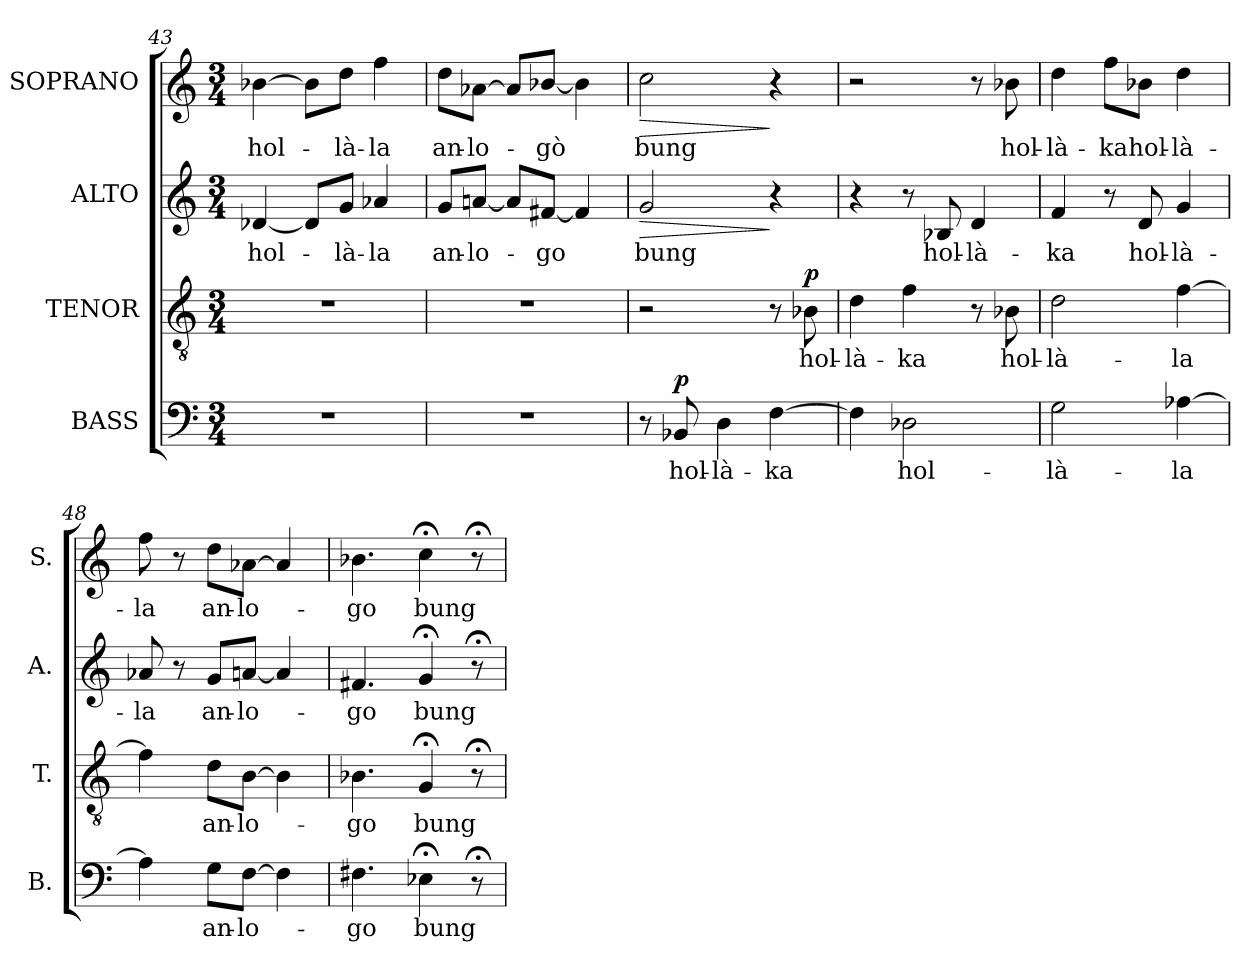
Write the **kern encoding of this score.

**kern	**text	**dynam	**kern	**text	**dynam	**kern	**text	**dynam	**kern	**text	**dynam
*part4	*part4	*part4	*part3	*part3	*part3	*part2	*part2	*part2	*part1	*part1	*part1
*staff4	*staff4	*staff4	*staff3	*staff3	*staff3	*staff2	*staff2	*staff2	*staff1	*staff1	*staff1
*I"BASS	*	*	*I"TENOR	*	*	*I"ALTO	*	*	*I"SOPRANO	*	*
*I'B.	*	*	*I'T.	*	*	*I'A.	*	*	*I'S.	*	*
*clefF4	*	*	*clefGv2	*	*	*clefG2	*	*	*clefG2	*	*
*	*	*	*ITrd7c12	*	*	*	*	*	*	*	*
*k[]	*	*	*k[]	*	*	*k[]	*	*	*k[]	*	*
*C:	*	*	*C:	*	*	*C:	*	*	*C:	*	*
*M3/4	*	*	*M3/4	*	*	*M3/4	*	*	*M3/4	*	*
=43	=43	=43	=43	=43	=43	=43	=43	=43	=43	=43	=43
!LO:N:vis=1	!	!	!LO:N:vis=1	!	!	!	!	!	!	!	!
!	!	!	!	!	!	!	!LO:LY:b:color=#000000	!	!	!	!
!	!	!	!	!	!	!	!	!	!	!LO:LY:b:color=#000000	!
2.r	.	.	2.r	.	.	[<4d-Xi/	hol-	.	[>4b-Xi\	hol-	.
.	.	.	.	.	.	8d-i/L]	.	.	8b-i\L]	.	.
!	!	!	!	!	!	!	!LO:LY:b:color=#000000	!	!	!	!
!	!	!	!	!	!	!	!	!	!	!LO:LY:b:color=#000000	!
.	.	.	.	.	.	8gi/J	-là-	.	8ddi\J	-là-	.
!	!	!	!	!	!	!	!LO:LY:b:color=#000000	!	!	!	!
!	!	!	!	!	!	!	!	!	!	!LO:LY:b:color=#000000	!
.	.	.	.	.	.	4a-Xi/	-la	.	4ffi\	-la	.
!!LO:LB:g=z
=44	=44	=44	=44	=44	=44	=44	=44	=44	=44	=44	=44
!LO:N:vis=1	!	!	!LO:N:vis=1	!	!	!	!	!	!	!	!
!	!	!	!	!	!	!	!LO:LY:b:color=#000000	!	!	!	!
!	!	!	!	!	!	!	!	!	!	!LO:LY:b:color=#000000	!
2.r	.	.	2.r	.	.	8gi/L	an-	.	8ddi\L	an-	.
!	!	!	!	!	!	!	!LO:LY:b:color=#000000	!	!	!	!
!	!	!	!	!	!	!	!	!	!	!LO:LY:b:color=#000000	!
.	.	.	.	.	.	[<8ani/J	-lo-	.	[>8a-Xi\J	-lo-	.
.	.	.	.	.	.	8ai/L]	.	.	8a-i/L]	.	.
!	!	!	!	!	!	!	!LO:LY:b:color=#000000	!	!	!	!
!	!	!	!	!	!	!	!	!	!	!LO:LY:b:color=#000000	!
.	.	.	.	.	.	[<8f#Xi/J	-go	.	[<8b-Xi/J	-gò	.
.	.	.	.	.	.	4f#i/]	.	.	4b-i\]	.	.
=45	=45	=45	=45	=45	=45	=45	=45	=45	=45	=45	=45
!	!	!	!	!	!	!	!LO:LY:b:color=#000000	!LO:HP:b	!	!	!
!	!	!	!	!	!	!	!	!	!	!LO:LY:b:color=#000000	!LO:HP:b
8r	.	.	2r	.	.	2gi/	bung	>	2cci\	bung	>
!	!LO:LY:b:color=#000000	!	!	!	!	!	!	!	!	!	!
8BB-Xi/	hol-	p	.	.	.	.	.	.	.	.	.
!	!LO:LY:b:color=#000000	!	!	!	!	!	!	!	!	!	!
4Di\	-là-	.	.	.	.	.	.	.	.	.	.
!	!LO:LY:b:color=#000000	!	!	!	!	!	!	!	!	!	!
[>4Fi\	-ka	.	8r	.	.	4r	.	]	4r	.	]
!	!	!	!	!LO:LY:b:color=#000000	!	!	!	!	!	!	!
.	.	.	8BB-Xi\	hol-	p	.	.	.	.	.	.
=46	=46	=46	=46	=46	=46	=46	=46	=46	=46	=46	=46
!	!	!	!	!LO:LY:b:color=#000000	!	!	!	!	!	!	!
4Fi\]	.	.	4Di\	-là-	.	4r	.	.	2r	.	.
!	!LO:LY:b:color=#000000	!	!	!	!	!	!	!	!	!	!
!	!	!	!	!LO:LY:b:color=#000000	!	!	!	!	!	!	!
2D-Xi\	hol-	.	4Fi\	-ka	.	8r	.	.	.	.	.
!	!	!	!	!	!	!	!LO:LY:b:color=#000000	!	!	!	!
.	.	.	.	.	.	8B-Xi/	hol-	.	.	.	.
!	!	!	!	!	!	!	!LO:LY:b:color=#000000	!	!	!	!
.	.	.	8r	.	.	4di/	-là-	.	8r	.	.
!	!	!	!	!LO:LY:b:color=#000000	!	!	!	!	!	!	!
!	!	!	!	!	!	!	!	!	!	!LO:LY:b:color=#000000	!
.	.	.	8BB-Xi\	hol-	.	.	.	.	8b-Xi\	hol-	.
=47	=47	=47	=47	=47	=47	=47	=47	=47	=47	=47	=47
!	!LO:LY:b:color=#000000	!	!	!	!	!	!	!	!	!	!
!	!	!	!	!LO:LY:b:color=#000000	!	!	!	!	!	!	!
!	!	!	!	!	!	!	!LO:LY:b:color=#000000	!	!	!	!
!	!	!	!	!	!	!	!	!	!	!LO:LY:b:color=#000000	!
2Gi\	-là-	.	2Di\	-là-	.	4fi/	-ka	.	4ddi\	-là-	.
!	!	!	!	!	!	!	!	!	!	!LO:LY:b:color=#000000	!
.	.	.	.	.	.	8r	.	.	8ffi\L	-ka	.
!	!	!	!	!	!	!	!LO:LY:b:color=#000000	!	!	!	!
!	!	!	!	!	!	!	!	!	!	!LO:LY:b:color=#000000	!
.	.	.	.	.	.	8di/	hol-	.	8b-Xi\J	hol-	.
!	!LO:LY:b:color=#000000	!	!	!	!	!	!	!	!	!	!
!	!	!	!	!LO:LY:b:color=#000000	!	!	!	!	!	!	!
!	!	!	!	!	!	!	!LO:LY:b:color=#000000	!	!	!	!
!	!	!	!	!	!	!	!	!	!	!LO:LY:b:color=#000000	!
[>4A-Xi\	-la	.	[>4Fi\	-la	.	4gi/	-là-	.	4ddi\	-là-	.
=48	=48	=48	=48	=48	=48	=48	=48	=48	=48	=48	=48
!	!	!	!	!	!	!	!LO:LY:b:color=#000000	!	!	!	!
!	!	!	!	!	!	!	!	!	!	!LO:LY:b:color=#000000	!
4A-i\]	.	.	4Fi\]	.	.	8a-Xi/	-la	.	8ffi\	-la	.
.	.	.	.	.	.	8r	.	.	8r	.	.
!	!LO:LY:b:color=#000000	!	!	!	!	!	!	!	!	!	!
!	!	!	!	!LO:LY:b:color=#000000	!	!	!	!	!	!	!
!	!	!	!	!	!	!	!LO:LY:b:color=#000000	!	!	!	!
!	!	!	!	!	!	!	!	!	!	!LO:LY:b:color=#000000	!
8Gi\L	an-	.	8Di\L	an-	.	8gi/L	an-	.	8ddi\L	an-	.
!	!LO:LY:b:color=#000000	!	!	!	!	!	!	!	!	!	!
!	!	!	!	!LO:LY:b:color=#000000	!	!	!	!	!	!	!
!	!	!	!	!	!	!	!LO:LY:b:color=#000000	!	!	!	!
!	!	!	!	!	!	!	!	!	!	!LO:LY:b:color=#000000	!
[>8Fi\J	-lo-	.	[>8BBi\J	-lo-	.	[<8ani/J	-lo-	.	[>8a-Xi\J	-lo-	.
4Fi\]	.	.	4BBi\]	.	.	4ai/]	.	.	4a-i/]	.	.
=49	=49	=49	=49	=49	=49	=49	=49	=49	=49	=49	=49
!	!LO:LY:b:color=#000000	!	!	!	!	!	!	!	!	!	!
!	!	!	!	!LO:LY:b:color=#000000	!	!	!	!	!	!	!
!	!	!	!	!	!	!	!LO:LY:b:color=#000000	!	!	!	!
!	!	!	!	!	!	!	!	!	!	!LO:LY:b:color=#000000	!
4.F#Xi\	-go	.	4.BB-Xi\	-go	.	4.f#Xi/	-go	.	4.b-Xi\	-go	.
!	!LO:LY:b:color=#000000	!	!	!	!	!	!	!	!	!	!
!	!	!	!	!LO:LY:b:color=#000000	!	!	!	!	!	!	!
!	!	!	!	!	!	!	!LO:LY:b:color=#000000	!	!	!	!
!	!	!	!	!	!	!	!	!	!	!LO:LY:b:color=#000000	!
4E-X;i\	bung	.	4GG;i/	bung	.	4g;i/	bung	.	4cc;i\	bung	.
8r;	.	.	8r;	.	.	8r;	.	.	8r;	.	.
=	=	=	=	=	=	=	=	=	=	=	=
*-	*-	*-	*-	*-	*-	*-	*-	*-	*-	*-	*-
